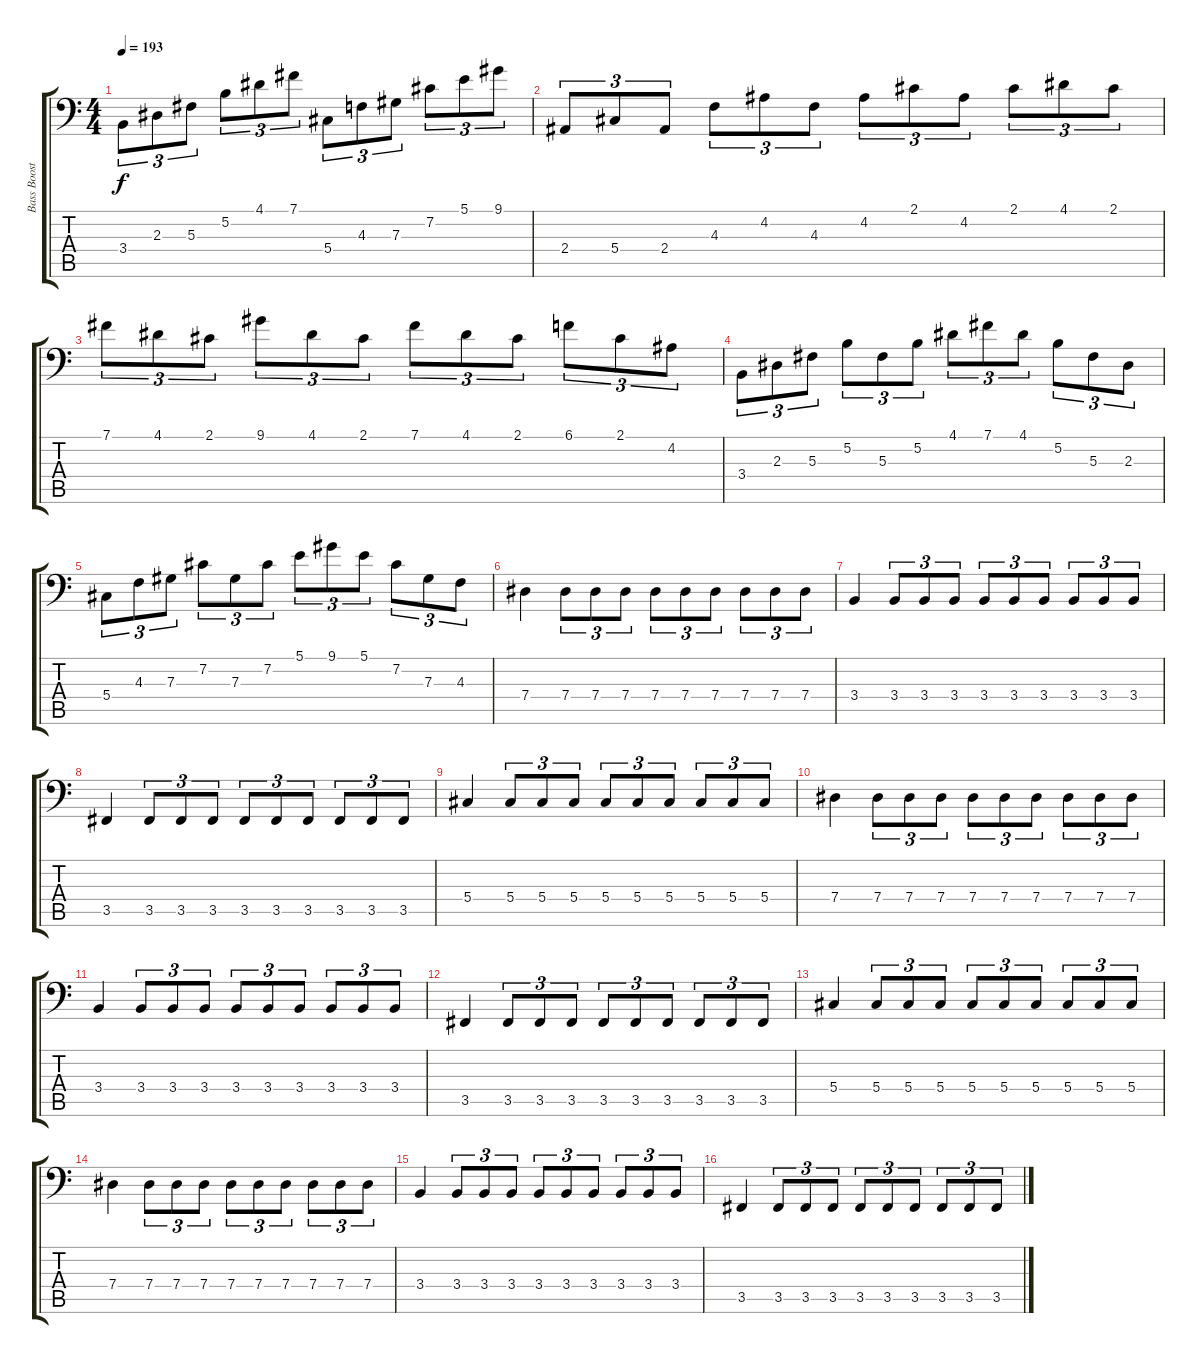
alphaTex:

\track ("Bass Boost" "Bass Boost") {instrument slapbass1}
\staff {score tabs}
\tuning (B2 Gb2 Db2 Ab1 Eb1 Bb0) {hide}
\ts (4 4)
\tempo 193
\clef f4
\ks c
3.4.8{tu (3 2) dy f} 2.3.8{tu (3 2)} 5.3.8{tu (3 2)} 5.2.8{tu (3 2)} 4.1.8{tu (3 2)} 7.1.8{tu (3 2)} 5.4.8{tu (3 2)} 4.3.8{tu (3 2)} 7.3.8{tu (3 2)} 7.2.8{tu (3 2)} 5.1.8{tu (3 2)} 9.1.8{tu (3 2)} |
2.4.8{tu (3 2)} 5.4.8{tu (3 2)} 2.4.8{tu (3 2)} 4.3.8{tu (3 2)} 4.2.8{tu (3 2)} 4.3.8{tu (3 2)} 4.2.8{tu (3 2)} 2.1.8{tu (3 2)} 4.2.8{tu (3 2)} 2.1.8{tu (3 2)} 4.1.8{tu (3 2)} 2.1.8{tu (3 2)} |
7.1.8{tu (3 2)} 4.1.8{tu (3 2)} 2.1.8{tu (3 2)} 9.1.8{tu (3 2)} 4.1.8{tu (3 2)} 2.1.8{tu (3 2)} 7.1.8{tu (3 2)} 4.1.8{tu (3 2)} 2.1.8{tu (3 2)} 6.1.8{tu (3 2)} 2.1.8{tu (3 2)} 4.2.8{tu (3 2)} |
3.4.8{tu (3 2)} 2.3.8{tu (3 2)} 5.3.8{tu (3 2)} 5.2.8{tu (3 2)} 5.3.8{tu (3 2)} 5.2.8{tu (3 2)} 4.1.8{tu (3 2)} 7.1.8{tu (3 2)} 4.1.8{tu (3 2)} 5.2.8{tu (3 2)} 5.3.8{tu (3 2)} 2.3.8{tu (3 2)} |
5.4.8{tu (3 2)} 4.3.8{tu (3 2)} 7.3.8{tu (3 2)} 7.2.8{tu (3 2)} 7.3.8{tu (3 2)} 7.2.8{tu (3 2)} 5.1.8{tu (3 2)} 9.1.8{tu (3 2)} 5.1.8{tu (3 2)} 7.2.8{tu (3 2)} 7.3.8{tu (3 2)} 4.3.8{tu (3 2)} |
7.4.4 7.4.8{tu (3 2)} 7.4.8{tu (3 2)} 7.4.8{tu (3 2)} 7.4.8{tu (3 2)} 7.4.8{tu (3 2)} 7.4.8{tu (3 2)} 7.4.8{tu (3 2)} 7.4.8{tu (3 2)} 7.4.8{tu (3 2)} |
3.4.4 3.4.8{tu (3 2)} 3.4.8{tu (3 2)} 3.4.8{tu (3 2)} 3.4.8{tu (3 2)} 3.4.8{tu (3 2)} 3.4.8{tu (3 2)} 3.4.8{tu (3 2)} 3.4.8{tu (3 2)} 3.4.8{tu (3 2)} |
3.5.4 3.5.8{tu (3 2)} 3.5.8{tu (3 2)} 3.5.8{tu (3 2)} 3.5.8{tu (3 2)} 3.5.8{tu (3 2)} 3.5.8{tu (3 2)} 3.5.8{tu (3 2)} 3.5.8{tu (3 2)} 3.5.8{tu (3 2)} |
5.4.4 5.4.8{tu (3 2)} 5.4.8{tu (3 2)} 5.4.8{tu (3 2)} 5.4.8{tu (3 2)} 5.4.8{tu (3 2)} 5.4.8{tu (3 2)} 5.4.8{tu (3 2)} 5.4.8{tu (3 2)} 5.4.8{tu (3 2)} |
7.4.4 7.4.8{tu (3 2)} 7.4.8{tu (3 2)} 7.4.8{tu (3 2)} 7.4.8{tu (3 2)} 7.4.8{tu (3 2)} 7.4.8{tu (3 2)} 7.4.8{tu (3 2)} 7.4.8{tu (3 2)} 7.4.8{tu (3 2)} |
3.4.4 3.4.8{tu (3 2)} 3.4.8{tu (3 2)} 3.4.8{tu (3 2)} 3.4.8{tu (3 2)} 3.4.8{tu (3 2)} 3.4.8{tu (3 2)} 3.4.8{tu (3 2)} 3.4.8{tu (3 2)} 3.4.8{tu (3 2)} |
3.5.4 3.5.8{tu (3 2)} 3.5.8{tu (3 2)} 3.5.8{tu (3 2)} 3.5.8{tu (3 2)} 3.5.8{tu (3 2)} 3.5.8{tu (3 2)} 3.5.8{tu (3 2)} 3.5.8{tu (3 2)} 3.5.8{tu (3 2)} |
5.4.4 5.4.8{tu (3 2)} 5.4.8{tu (3 2)} 5.4.8{tu (3 2)} 5.4.8{tu (3 2)} 5.4.8{tu (3 2)} 5.4.8{tu (3 2)} 5.4.8{tu (3 2)} 5.4.8{tu (3 2)} 5.4.8{tu (3 2)} |
7.4.4 7.4.8{tu (3 2)} 7.4.8{tu (3 2)} 7.4.8{tu (3 2)} 7.4.8{tu (3 2)} 7.4.8{tu (3 2)} 7.4.8{tu (3 2)} 7.4.8{tu (3 2)} 7.4.8{tu (3 2)} 7.4.8{tu (3 2)} |
3.4.4 3.4.8{tu (3 2)} 3.4.8{tu (3 2)} 3.4.8{tu (3 2)} 3.4.8{tu (3 2)} 3.4.8{tu (3 2)} 3.4.8{tu (3 2)} 3.4.8{tu (3 2)} 3.4.8{tu (3 2)} 3.4.8{tu (3 2)} |
3.5.4 3.5.8{tu (3 2)} 3.5.8{tu (3 2)} 3.5.8{tu (3 2)} 3.5.8{tu (3 2)} 3.5.8{tu (3 2)} 3.5.8{tu (3 2)} 3.5.8{tu (3 2)} 3.5.8{tu (3 2)} 3.5.8{tu (3 2)}
